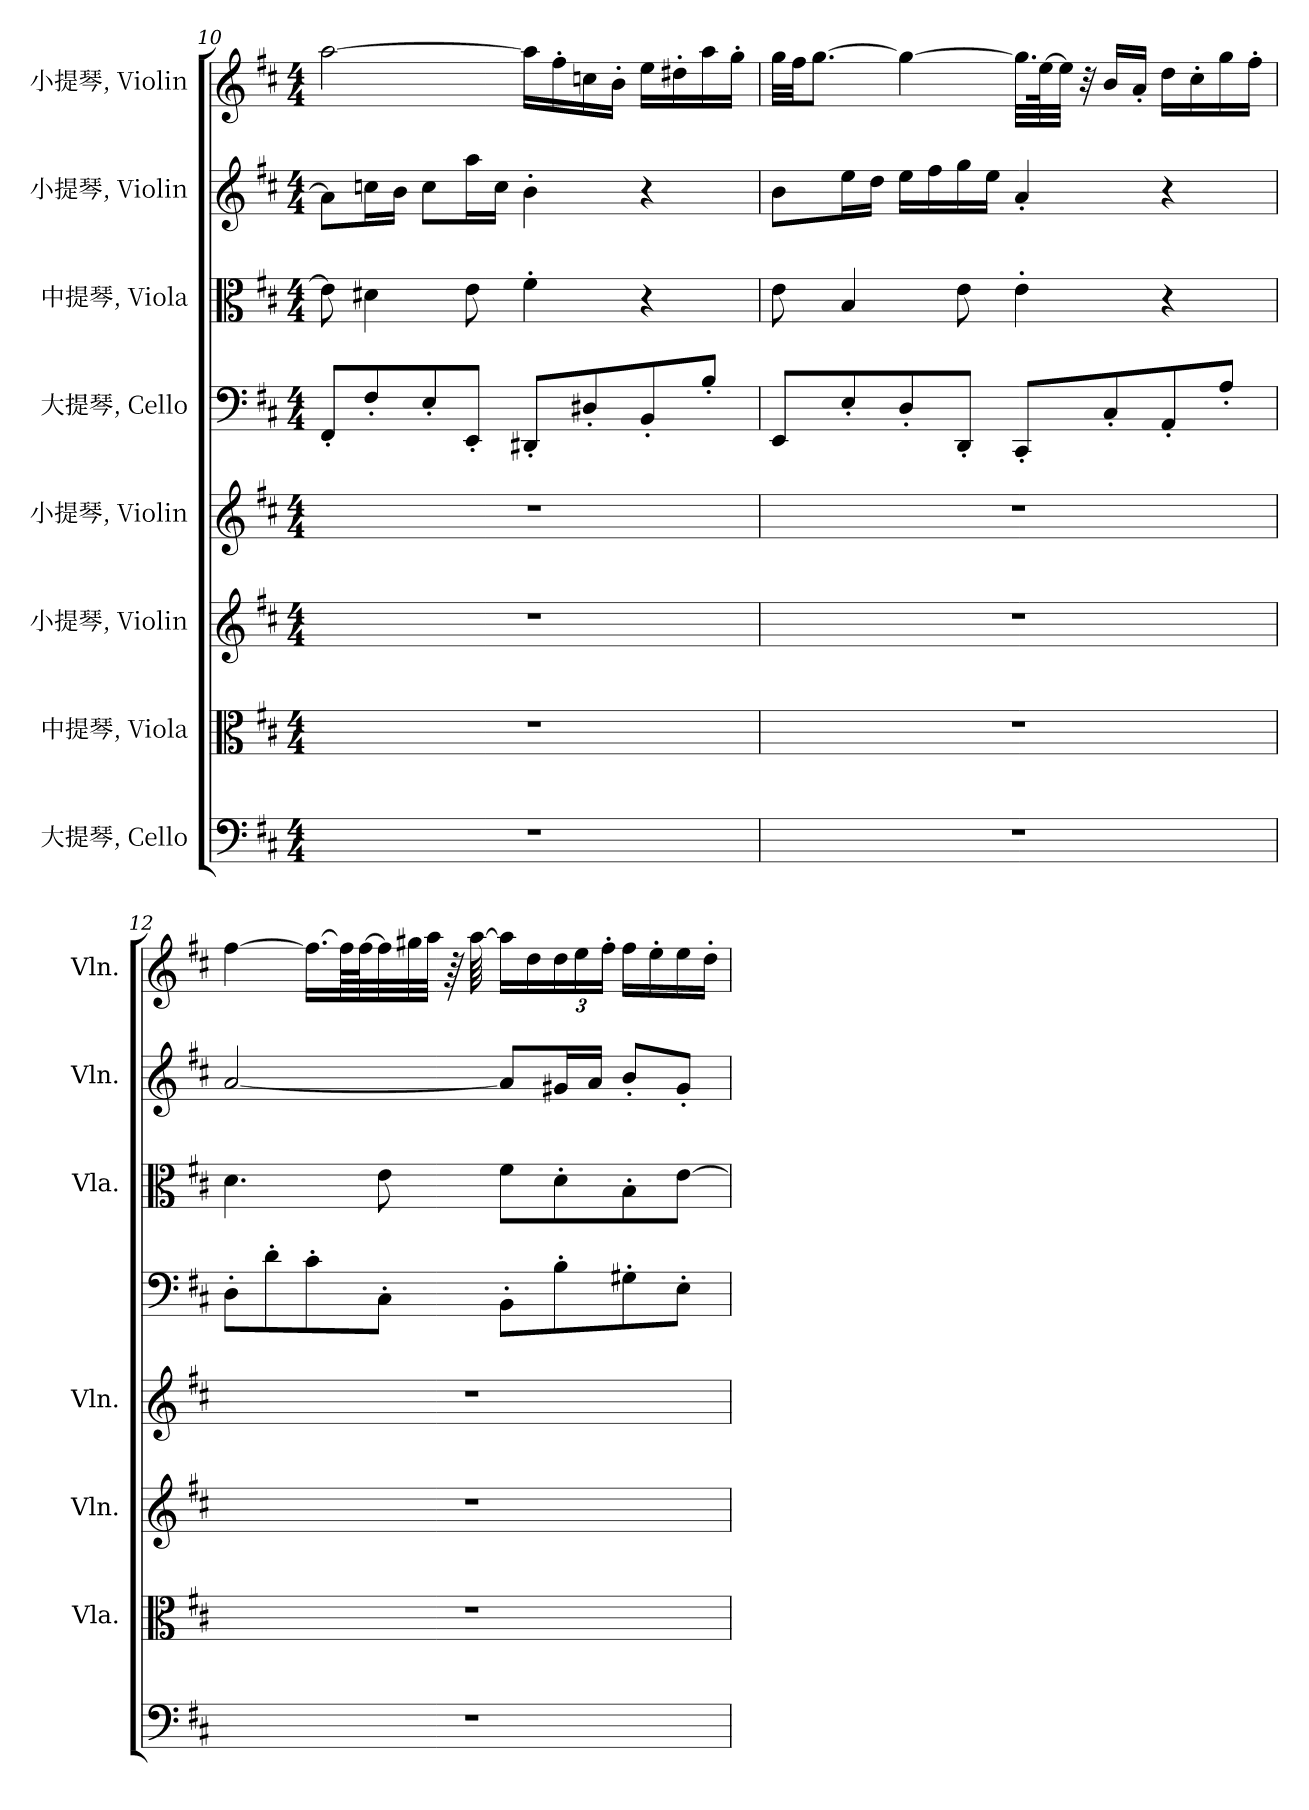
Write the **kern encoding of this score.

**kern	**kern	**kern	**kern	**kern	**kern	**kern	**kern
*part8	*part7	*part6	*part5	*part4	*part3	*part2	*part1
*staff8	*staff7	*staff6	*staff5	*staff4	*staff3	*staff2	*staff1
*I"大提琴, Cello	*I"中提琴, Viola	*I"小提琴, Violin	*I"小提琴, Violin	*I"大提琴, Cello	*I"中提琴, Viola	*I"小提琴, Violin	*I"小提琴, Violin
*	*I'Vla.	*I'Vln.	*I'Vln.	*	*I'Vla.	*I'Vln.	*I'Vln.
*clefF4	*clefC3	*clefG2	*clefG2	*clefF4	*clefC3	*clefG2	*clefG2
*k[f#c#]	*k[f#c#]	*k[f#c#]	*k[f#c#]	*k[f#c#]	*k[f#c#]	*k[f#c#]	*k[f#c#]
*M4/4	*M4/4	*M4/4	*M4/4	*M4/4	*M4/4	*M4/4	*M4/4
=10	=10	=10	=10	=10	=10	=10	=10
1r	1r	1r	1r	8FF#'/L	8e\]	8a\L]	[2aa\
.	.	.	.	8F#'/	4d#X\	16ccn\L	.
.	.	.	.	.	.	16b\JJ	.
.	.	.	.	8E'/	.	8cc\L	.
.	.	.	.	8EE'/J	8e\	16aa\L	.
.	.	.	.	.	.	16cc\JJ	.
.	.	.	.	8DD#X'/L	4f#'\	4b'\	16aa\LL]
.	.	.	.	.	.	.	16ff#'\
.	.	.	.	8D#X'/	.	.	16ccn\
.	.	.	.	.	.	.	16b'\JJ
.	.	.	.	8BB'/	4r	4r	16ee\LL
.	.	.	.	.	.	.	16dd#X'\
.	.	.	.	8B'/J	.	.	16aa\
.	.	.	.	.	.	.	16gg'\JJ
!!LO:PB:g=z
=11	=11	=11	=11	=11	=11	=11	=11
*	*	*	*	*	*	*	*MM34
1r	1r	1r	1r	8EE/L	8e\	8b\L	32gg\LLL
.	.	.	.	.	.	.	32ff#\JJ
.	.	.	.	.	.	.	[8.gg\J
.	.	.	.	8E'/	4B/	16ee\L	.
.	.	.	.	.	.	16dd\JJ	.
.	.	.	.	8D'/	.	16ee\LL	4gg\_
.	.	.	.	.	.	16ff#\	.
.	.	.	.	8DD'/J	8e\	16gg\	.
.	.	.	.	.	.	16ee\JJ	.
.	.	.	.	8CC#'/L	4e'\	4a'/	32.gg\LLL]
.	.	.	.	.	.	.	[64ee\K
.	.	.	.	.	.	.	32ee\JJJ]
.	.	.	.	.	.	.	32r
.	.	.	.	8C#'/	.	.	16b/LL
.	.	.	.	.	.	.	16a'/JJ
.	.	.	.	8AA'/	4r	4r	16dd\LL
.	.	.	.	.	.	.	16cc#'\
.	.	.	.	8A'/J	.	.	16gg\
.	.	.	.	.	.	.	16ff#'\JJ
=12	=12	=12	=12	=12	=12	=12	=12
*	*	*	*	*	*	*	*MM34
1r	1r	1r	1r	8D'\L	4.d\	[2a/	[4ff#\
.	.	.	.	8d'\	.	.	.
.	.	.	.	8c#'\	.	.	16.ff#\LL_
.	.	.	.	.	.	.	64ff#\LL]
.	.	.	.	.	.	.	[64ff#\J
.	.	.	.	8C#'\J	8e\	.	32ff#\]
.	.	.	.	.	.	.	32gg#X\
.	.	.	.	.	.	.	32aa\JJJ
.	.	.	.	.	.	.	64r
.	.	.	.	.	.	.	[64aa\
.	.	.	.	8BB'\L	8f#\L	8a/L]	16aa\LL]
.	.	.	.	.	.	.	16dd\
*	*	*	*	*	*	*	*Xbrackettup
.	.	.	.	8B'\	8d'\	16g#X/L	24dd\
.	.	.	.	.	.	.	24ee\
.	.	.	.	.	.	16a/JJ	.
.	.	.	.	.	.	.	24ff#'\JJ
.	.	.	.	8G#X'\	8B'\	8b'/L	16ff#\LL
.	.	.	.	.	.	.	16ee'\
.	.	.	.	8E'\J	[8e\J	8g#'/J	16ee\
.	.	.	.	.	.	.	16dd'\JJ
=	=	=	=	=	=	=	=
*-	*-	*-	*-	*-	*-	*-	*-
